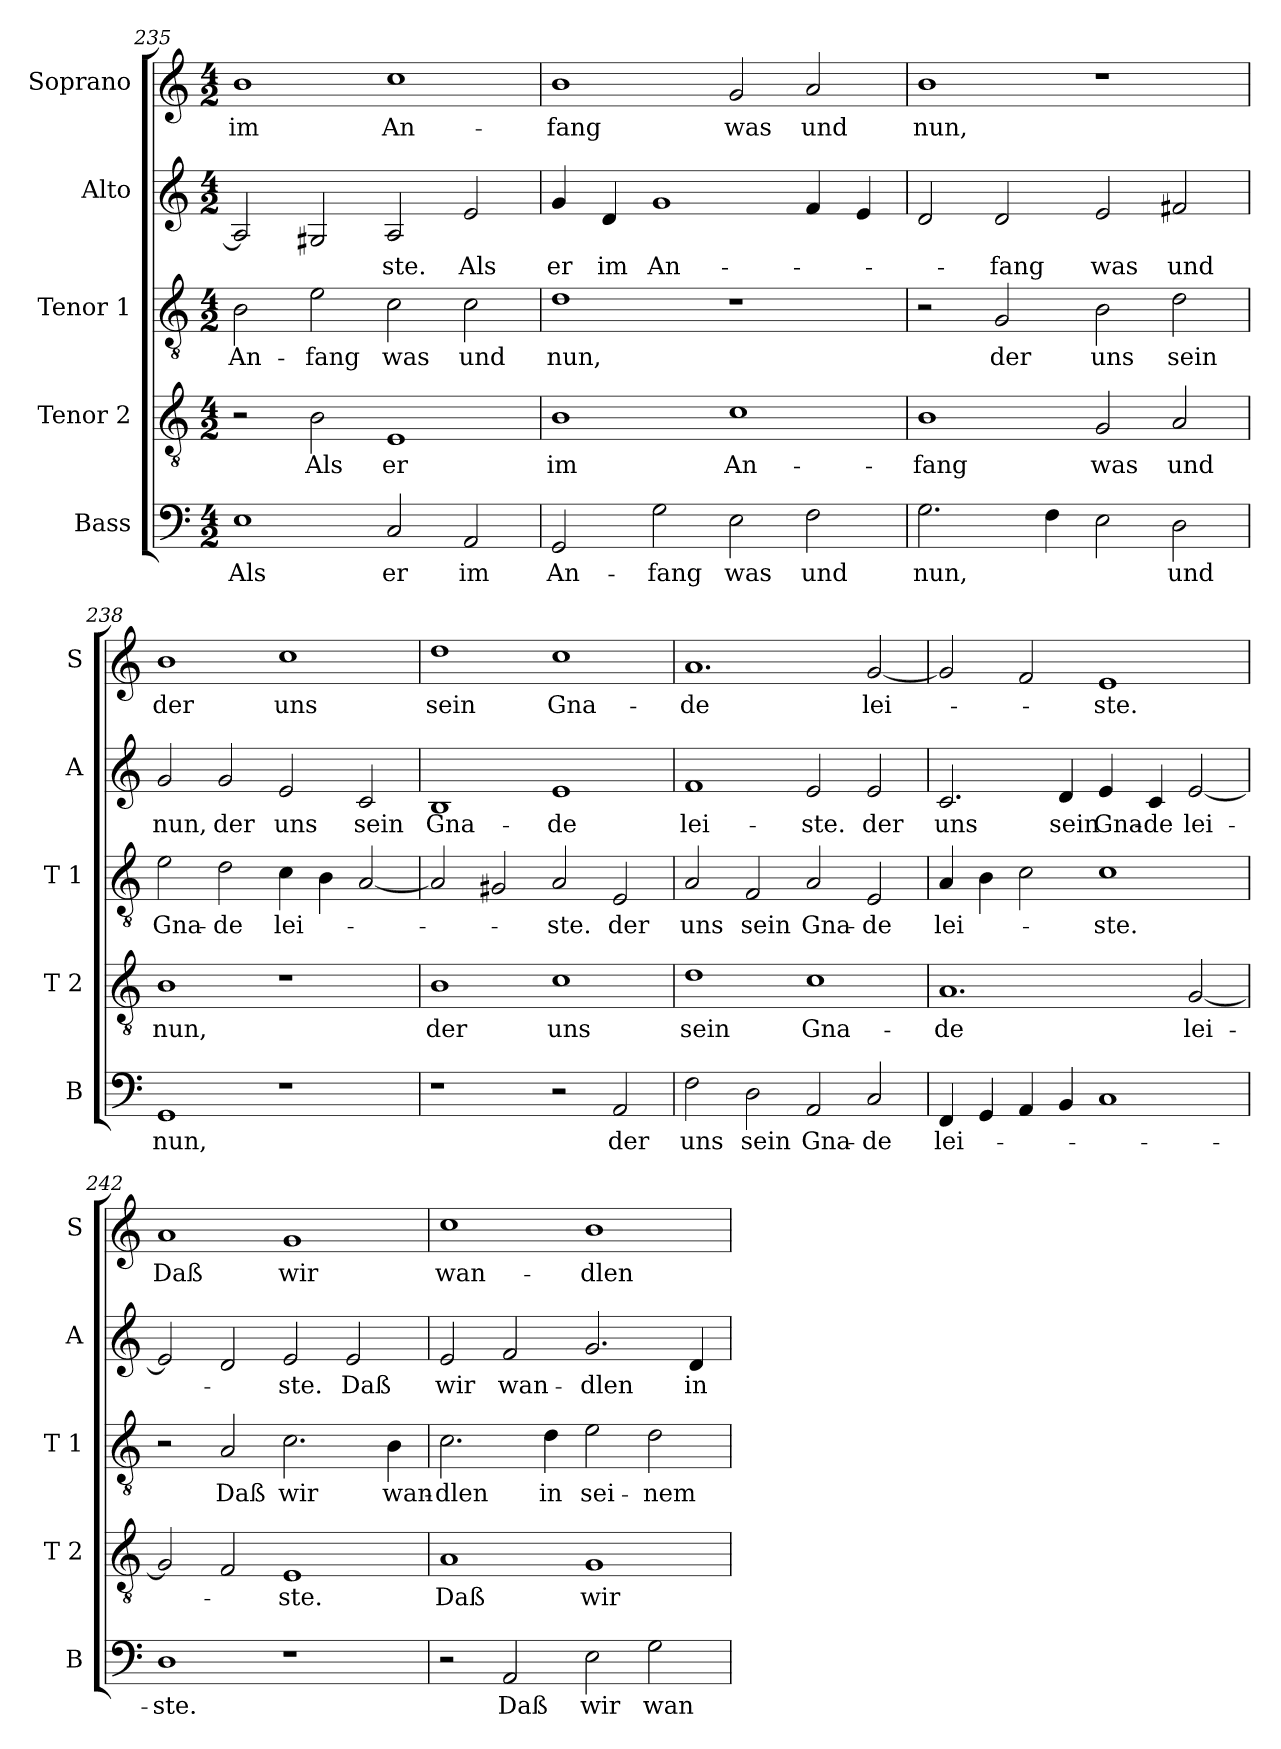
**kern	**text	**kern	**text	**kern	**text	**kern	**text	**kern	**text
*part5	*part5	*part4	*part4	*part3	*part3	*part2	*part2	*part1	*part1
*staff5	*staff5	*staff4	*staff4	*staff3	*staff3	*staff2	*staff2	*staff1	*staff1
*I"Bass	*	*I"Tenor 2	*	*I"Tenor 1	*	*I"Alto	*	*I"Soprano	*
*I'B	*	*I'T 2	*	*I'T 1	*	*I'A	*	*I'S	*
*clefF4	*	*clefGv2	*	*clefGv2	*	*clefG2	*	*clefG2	*
*k[]	*	*k[]	*	*k[]	*	*k[]	*	*k[]	*
*C:	*	*C:	*	*C:	*	*C:	*	*C:	*
*M4/2	*	*M4/2	*	*M4/2	*	*M4/2	*	*M4/2	*
=235	=235	=235	=235	=235	=235	=235	=235	=235	=235
!	!LO:LY:b	!	!	!	!LO:LY:b	!	!	!	!LO:LY:b
1E	Als	2r	.	2B\	An-	2A/]	.	1b	im
!	!	!	!LO:LY:b	!	!LO:LY:b	!	!	!	!
.	.	2B\	Als	2e\	-fang	2G#X/	.	.	.
!	!LO:LY:b	!	!LO:LY:b	!	!LO:LY:b	!	!LO:LY:b	!	!LO:LY:b
2C/	er	1E	er	2c\	was	2A/	-ste.	1cc	An-
!	!LO:LY:b	!	!	!	!LO:LY:b	!	!LO:LY:b	!	!
2AA/	im	.	.	2c\	und	2e/	Als	.	.
!!LO:LB:g=z
=236	=236	=236	=236	=236	=236	=236	=236	=236	=236
!	!LO:LY:b	!	!LO:LY:b	!	!LO:LY:b	!	!LO:LY:b	!	!LO:LY:b
2GG/	An-	1B	im	1d	nun,	4g/	er	1b	-fang
!	!	!	!	!	!	!	!LO:LY:b	!	!
.	.	.	.	.	.	4d/	im	.	.
!	!LO:LY:b	!	!	!	!	!	!LO:LY:b	!	!
2G\	-fang	.	.	.	.	1g	An-	.	.
!	!LO:LY:b	!	!LO:LY:b	!	!	!	!	!	!LO:LY:b
2E\	was	1c	An-	1r	.	.	.	2g/	was
!	!LO:LY:b	!	!	!	!	!	!	!	!LO:LY:b
2F\	und	.	.	.	.	4f/	.	2a/	und
.	.	.	.	.	.	4e/	.	.	.
=237	=237	=237	=237	=237	=237	=237	=237	=237	=237
!	!LO:LY:b	!	!LO:LY:b	!	!	!	!	!	!LO:LY:b
2.G\	nun,	1B	-fang	2r	.	2d/	.	1b	nun,
!	!	!	!	!	!LO:LY:b	!	!LO:LY:b	!	!
.	.	.	.	2G/	der	2d/	-fang	.	.
4F\	.	.	.	.	.	.	.	.	.
!	!	!	!LO:LY:b	!	!LO:LY:b	!	!LO:LY:b	!	!
2E\	.	2G/	was	2B\	uns	2e/	was	1r	.
!	!LO:LY:b	!	!LO:LY:b	!	!LO:LY:b	!	!LO:LY:b	!	!
2D\	und	2A/	und	2d\	sein	2f#X/	und	.	.
=238	=238	=238	=238	=238	=238	=238	=238	=238	=238
!	!LO:LY:b	!	!LO:LY:b	!	!LO:LY:b	!	!LO:LY:b	!	!LO:LY:b
1GG	nun,	1B	nun,	2e\	Gna-	2g/	nun,	1b	der
!	!	!	!	!	!LO:LY:b	!	!LO:LY:b	!	!
.	.	.	.	2d\	-de	2g/	der	.	.
!	!	!	!	!	!LO:LY:b	!	!LO:LY:b	!	!LO:LY:b
1r	.	1r	.	4c\	lei-	2e/	uns	1cc	uns
.	.	.	.	4B\	.	.	.	.	.
!	!	!	!	!	!	!	!LO:LY:b	!	!
.	.	.	.	[2A/	.	2c/	sein	.	.
=239	=239	=239	=239	=239	=239	=239	=239	=239	=239
!	!	!	!LO:LY:b	!	!	!	!LO:LY:b	!	!LO:LY:b
1r	.	1B	der	2A/]	.	1B	Gna-	1dd	sein
.	.	.	.	2G#X/	.	.	.	.	.
!	!	!	!LO:LY:b	!	!LO:LY:b	!	!LO:LY:b	!	!LO:LY:b
2r	.	1c	uns	2A/	-ste.	1e	-de	1cc	Gna-
!	!LO:LY:b	!	!	!	!LO:LY:b	!	!	!	!
2AA/	der	.	.	2E/	der	.	.	.	.
=240	=240	=240	=240	=240	=240	=240	=240	=240	=240
!	!LO:LY:b	!	!LO:LY:b	!	!LO:LY:b	!	!LO:LY:b	!	!LO:LY:b
2F\	uns	1d	sein	2A/	uns	1f	lei-	1.a	-de
!	!LO:LY:b	!	!	!	!LO:LY:b	!	!	!	!
2D\	sein	.	.	2F/	sein	.	.	.	.
!	!LO:LY:b	!	!LO:LY:b	!	!LO:LY:b	!	!LO:LY:b	!	!
2AA/	Gna-	1c	Gna-	2A/	Gna-	2e/	-ste.	.	.
!	!LO:LY:b	!	!	!	!LO:LY:b	!	!LO:LY:b	!	!LO:LY:b
2C/	-de	.	.	2E/	-de	2e/	der	[2g/	lei-
!!LO:LB:g=z
=241	=241	=241	=241	=241	=241	=241	=241	=241	=241
!	!LO:LY:b	!	!LO:LY:b	!	!LO:LY:b	!	!LO:LY:b	!	!
4FF/	lei-	1.A	-de	4A/	lei-	2.c/	uns	2g/]	.
4GG/	.	.	.	4B\	.	.	.	.	.
4AA/	.	.	.	2c\	.	.	.	2f/	.
!	!	!	!	!	!	!	!LO:LY:b	!	!
4BB/	.	.	.	.	.	4d/	sein	.	.
!	!	!	!	!	!LO:LY:b	!	!LO:LY:b	!	!LO:LY:b
1C	.	.	.	1c	-ste.	4e/	Gna-	1e	-ste.
!	!	!	!	!	!	!	!LO:LY:b	!	!
.	.	.	.	.	.	4c/	-de	.	.
!	!	!	!LO:LY:b	!	!	!	!LO:LY:b	!	!
.	.	[2G/	lei-	.	.	[2e/	lei-	.	.
=242	=242	=242	=242	=242	=242	=242	=242	=242	=242
!	!LO:LY:b	!	!	!	!	!	!	!	!LO:LY:b
1D	-ste.	2G/]	.	2r	.	2e/]	.	1a	Daß
!	!	!	!	!	!LO:LY:b	!	!	!	!
.	.	2F/	.	2A/	Daß	2d/	.	.	.
!	!	!	!LO:LY:b	!	!LO:LY:b	!	!LO:LY:b	!	!LO:LY:b
1r	.	1E	-ste.	2.c\	wir	2e/	-ste.	1g	wir
!	!	!	!	!	!	!	!LO:LY:b	!	!
.	.	.	.	.	.	2e/	Daß	.	.
!	!	!	!	!	!LO:LY:b	!	!	!	!
.	.	.	.	4B\	wan-	.	.	.	.
=243	=243	=243	=243	=243	=243	=243	=243	=243	=243
!	!	!	!LO:LY:b	!	!LO:LY:b	!	!LO:LY:b	!	!LO:LY:b
2r	.	1A	Daß	2.c\	-dlen	2e/	wir	1cc	wan-
!	!LO:LY:b	!	!	!	!	!	!LO:LY:b	!	!
2AA/	Daß	.	.	.	.	2f/	wan-	.	.
!	!	!	!	!	!LO:LY:b	!	!	!	!
.	.	.	.	4d\	in	.	.	.	.
!	!LO:LY:b	!	!LO:LY:b	!	!LO:LY:b	!	!LO:LY:b	!	!LO:LY:b
2E\	wir	1G	wir	2e\	sei-	2.g/	-dlen	1b	-dlen
!	!LO:LY:b	!	!	!	!LO:LY:b	!	!	!	!
2G\	wan-	.	.	2d\	-nem	.	.	.	.
!	!	!	!	!	!	!	!LO:LY:b	!	!
.	.	.	.	.	.	4d/	in	.	.
=	=	=	=	=	=	=	=	=	=
*-	*-	*-	*-	*-	*-	*-	*-	*-	*-
